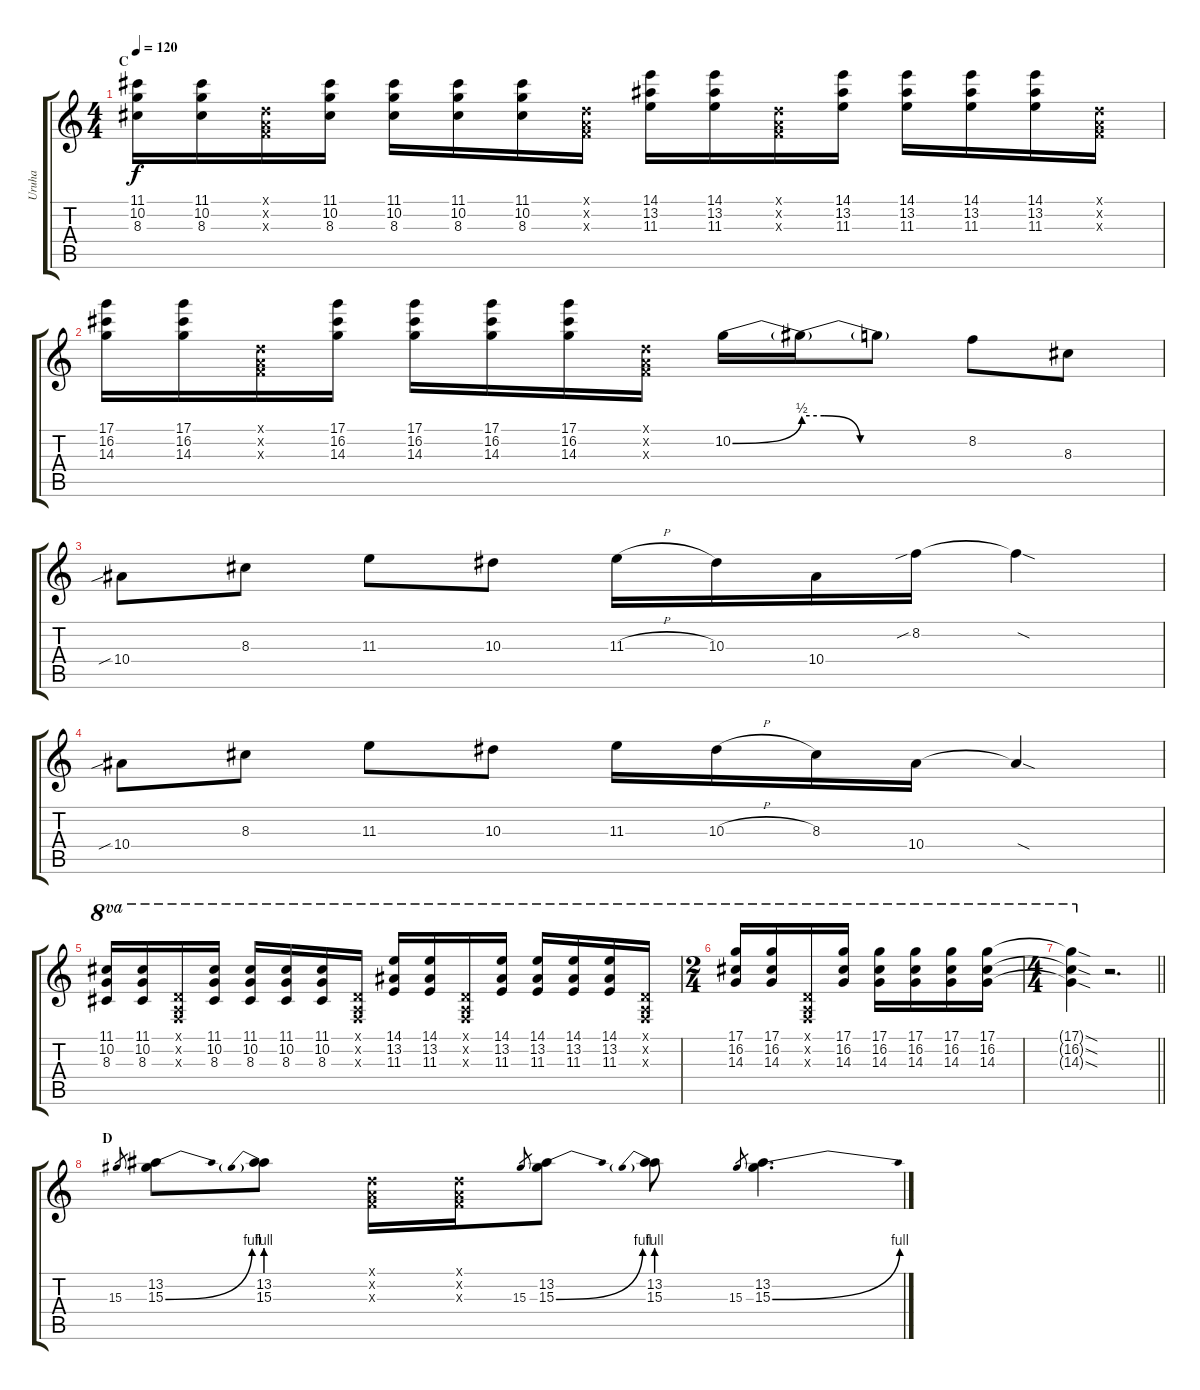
\track ("Uruha" "Uruha") {instrument distortionguitar}
\staff {score tabs}
\tuning (D4 A3 F3 C3 G2 D2) {hide}
\ts (4 4)
\section ("" "C")
\tempo 120
\clef g2
\ks c
(11.1 10.2 8.3).16{dy f} (11.1 10.2 8.3).16 (0.1{x} 0.2{x} 0.3{x}).16 (11.1 10.2 8.3).16 (11.1 10.2 8.3).16 (11.1 10.2 8.3).16 (11.1 10.2 8.3).16 (0.1{x} 0.2{x} 0.3{x}).16 (14.1 13.2 11.3).16 (14.1 13.2 11.3).16 (0.1{x} 0.2{x} 0.3{x}).16 (14.1 13.2 11.3).16 (14.1 13.2 11.3).16 (14.1 13.2 11.3).16 (14.1 13.2 11.3).16 (0.1{x} 0.2{x} 0.3{x}).16 |
(17.1 16.2 14.3).16 (17.1 16.2 14.3).16 (0.1{x} 0.2{x} 0.3{x}).16 (17.1 16.2 14.3).16 (17.1 16.2 14.3).16 (17.1 16.2 14.3).16 (17.1 16.2 14.3).16 (0.1{x} 0.2{x} 0.3{x}).16 10.2{be (bend 0 0 60 2)}.16 10.2{be (custom 0 2 8 2 21 0 30 0 60 0) t}.16 10.2{t}.8 8.2.8 8.3.8 |
10.4{sib}.8 8.3.8 11.3.8 10.3.8 11.3{h}.16 10.3.16 10.4.16 8.2{sib}.16 8.2{sod t}.4 |
10.4{sib}.8 8.3.8 11.3.8 10.3.8 11.3.16 10.3{h}.16 8.3.16 10.4.16 10.4{sod t}.4 |
(11.1 10.2 8.3).16{ot 8va} (11.1 10.2 8.3).16{ot 8va} (0.1{x} 0.2{x} 0.3{x}).16{ot 8va} (11.1 10.2 8.3).16{ot 8va} (11.1 10.2 8.3).16{ot 8va} (11.1 10.2 8.3).16{ot 8va} (11.1 10.2 8.3).16{ot 8va} (0.1{x} 0.2{x} 0.3{x}).16{ot 8va} (14.1 13.2 11.3).16{ot 8va} (14.1 13.2 11.3).16{ot 8va} (0.1{x} 0.2{x} 0.3{x}).16{ot 8va} (14.1 13.2 11.3).16{ot 8va} (14.1 13.2 11.3).16{ot 8va} (14.1 13.2 11.3).16{ot 8va} (14.1 13.2 11.3).16{ot 8va} (0.1{x} 0.2{x} 0.3{x}).16{ot 8va} |
\ts (2 4)
(17.1 16.2 14.3).16{ot 8va} (17.1 16.2 14.3).16{ot 8va} (0.1{x} 0.2{x} 0.3{x}).16{ot 8va} (17.1 16.2 14.3).16{ot 8va} (17.1 16.2 14.3).16{ot 8va} (17.1 16.2 14.3).16{ot 8va} (17.1 16.2 14.3).16{ot 8va} (17.1 16.2 14.3).16{ot 8va} |
\ts (4 4)
\barLineRight lightlight
(17.1{sod t} 16.2{sod t} 14.3{sod t}).4{ot 8va} r.2{d} |
\section ("" "D")
15.3.8{gr} (13.2 15.3{be (bend 0 0 60 4)}).8 (13.2 15.3{be (prebend 0 4 60 4)}).8 (0.1{x} 0.2{x} 0.3{x}).16 (0.1{x} 0.2{x} 0.3{x}).16 15.3.8{gr} (13.2 15.3{be (bend 0 0 60 4)}).8 (13.2 15.3{be (prebend 0 4 60 4)}).8 15.3.8{gr} (13.2 15.3{be (bend 0 0 60 4)}).4{d}
